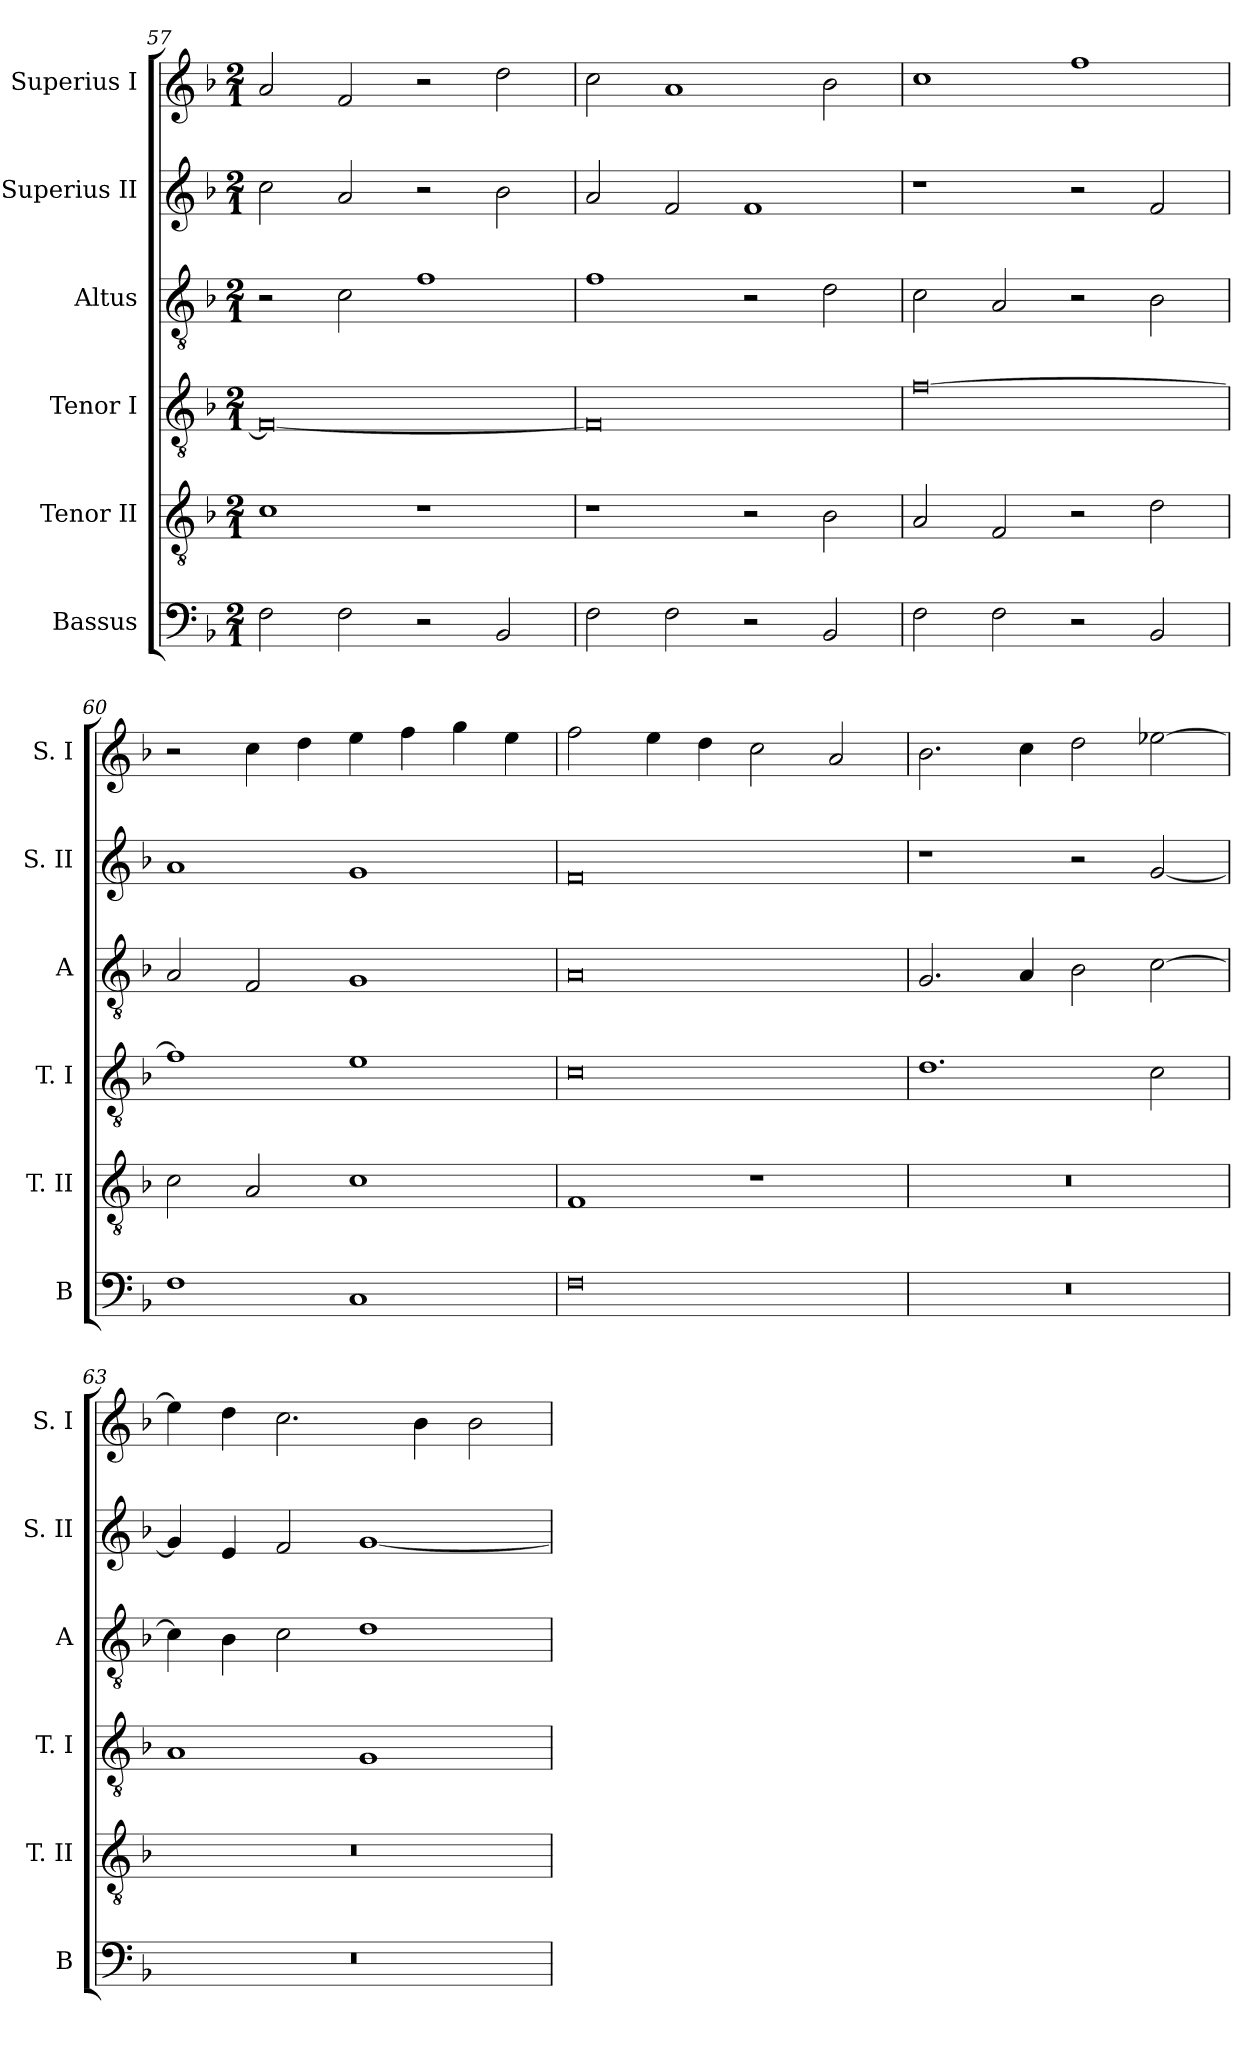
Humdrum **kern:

**kern	**kern	**kern	**kern	**kern	**kern
*part6	*part5	*part4	*part3	*part2	*part1
*staff6	*staff5	*staff4	*staff3	*staff2	*staff1
*I"Bassus	*I"Tenor II	*I"Tenor I	*I"Altus	*I"Superius II	*I"Superius I
*I'B	*I'T. II	*I'T. I	*I'A	*I'S. II	*I'S. I
*clefF4	*clefGv2	*clefGv2	*clefGv2	*clefG2	*clefG2
*k[b-]	*k[b-]	*k[b-]	*k[b-]	*k[b-]	*k[b-]
*F:	*F:	*F:	*F:	*F:	*F:
*M2/1	*M2/1	*M2/1	*M2/1	*M2/1	*M2/1
=57	=57	=57	=57	=57	=57
2F	1c	0F_	2r	2cc	2a
2F	.	.	2c	2a	2f
2r	1r	.	1f	2r	2r
2BB-	.	.	.	2b-	2dd
=58	=58	=58	=58	=58	=58
2F	1r	0F]	1f	2a	2cc
2F	.	.	.	2f	1a
2r	2r	.	2r	1f	.
2BB-	2B-	.	2d	.	2b-
=59	=59	=59	=59	=59	=59
2F	2A	[0f	2c	1r	1cc
2F	2F	.	2A	.	.
2r	2r	.	2r	2r	1ff
2BB-	2d	.	2B-	2f	.
=60	=60	=60	=60	=60	=60
1F	2c	1f]	2A	1a	2r
.	2A	.	2F	.	4cc
.	.	.	.	.	4dd
1C	1c	1e	1G	1g	4ee
.	.	.	.	.	4ff
.	.	.	.	.	4gg
.	.	.	.	.	4ee
=61	=61	=61	=61	=61	=61
0F	1F	0c	0A	0f	2ff
.	.	.	.	.	4ee
.	.	.	.	.	4dd
.	1r	.	.	.	2cc
.	.	.	.	.	2a
=62	=62	=62	=62	=62	=62
0r	0r	1.d	2.G	1r	2.b-
.	.	.	4A	.	4cc
.	.	.	2B-	2r	2dd
.	.	2c	[2c	[2g	[2ee-X
=63	=63	=63	=63	=63	=63
0r	0r	1A	4c]	4g]	4ee-]
.	.	.	4B-	4e	4dd
.	.	.	2c	2f	2.cc
.	.	1G	1d	[1g	.
.	.	.	.	.	4b-
.	.	.	.	.	2b-
=	=	=	=	=	=
*-	*-	*-	*-	*-	*-
